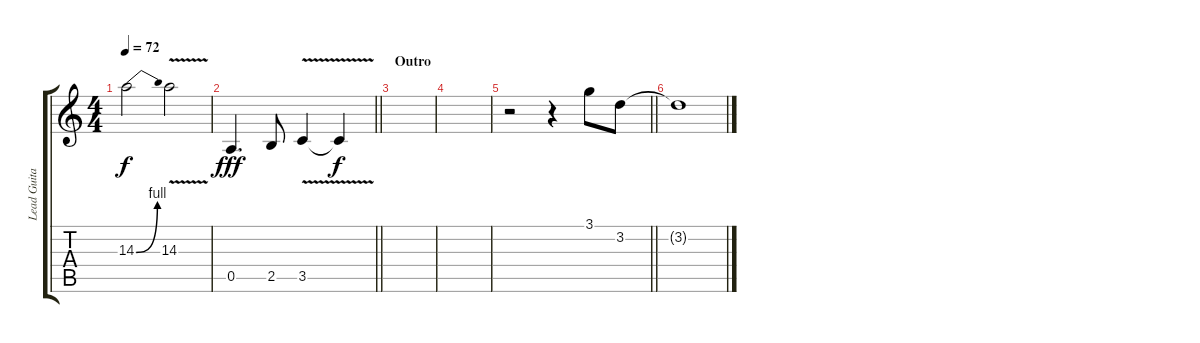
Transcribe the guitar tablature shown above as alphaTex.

\track ("Lead Guitar" "Lead Guita") {instrument distortionguitar}
\staff {score tabs}
\tuning (E4 B3 G3 D3 A2 E2) {hide}
\ts (4 4)
\tempo 72
\clef g2
\ks c
14.3{be (bend 0 0 60 4)}.2{dy f} 14.3{v}.2 |
\barLineRight lightlight
0.5.4{d dy fff volume 16} 2.5.8 3.5{v}.4 3.5{t}.4{dy f} |
\section ("" "Outro")
|
|
\barLineRight lightlight
r.2 r.4 3.1.8 3.2.8{volume 10} |
3.2{t}.1
